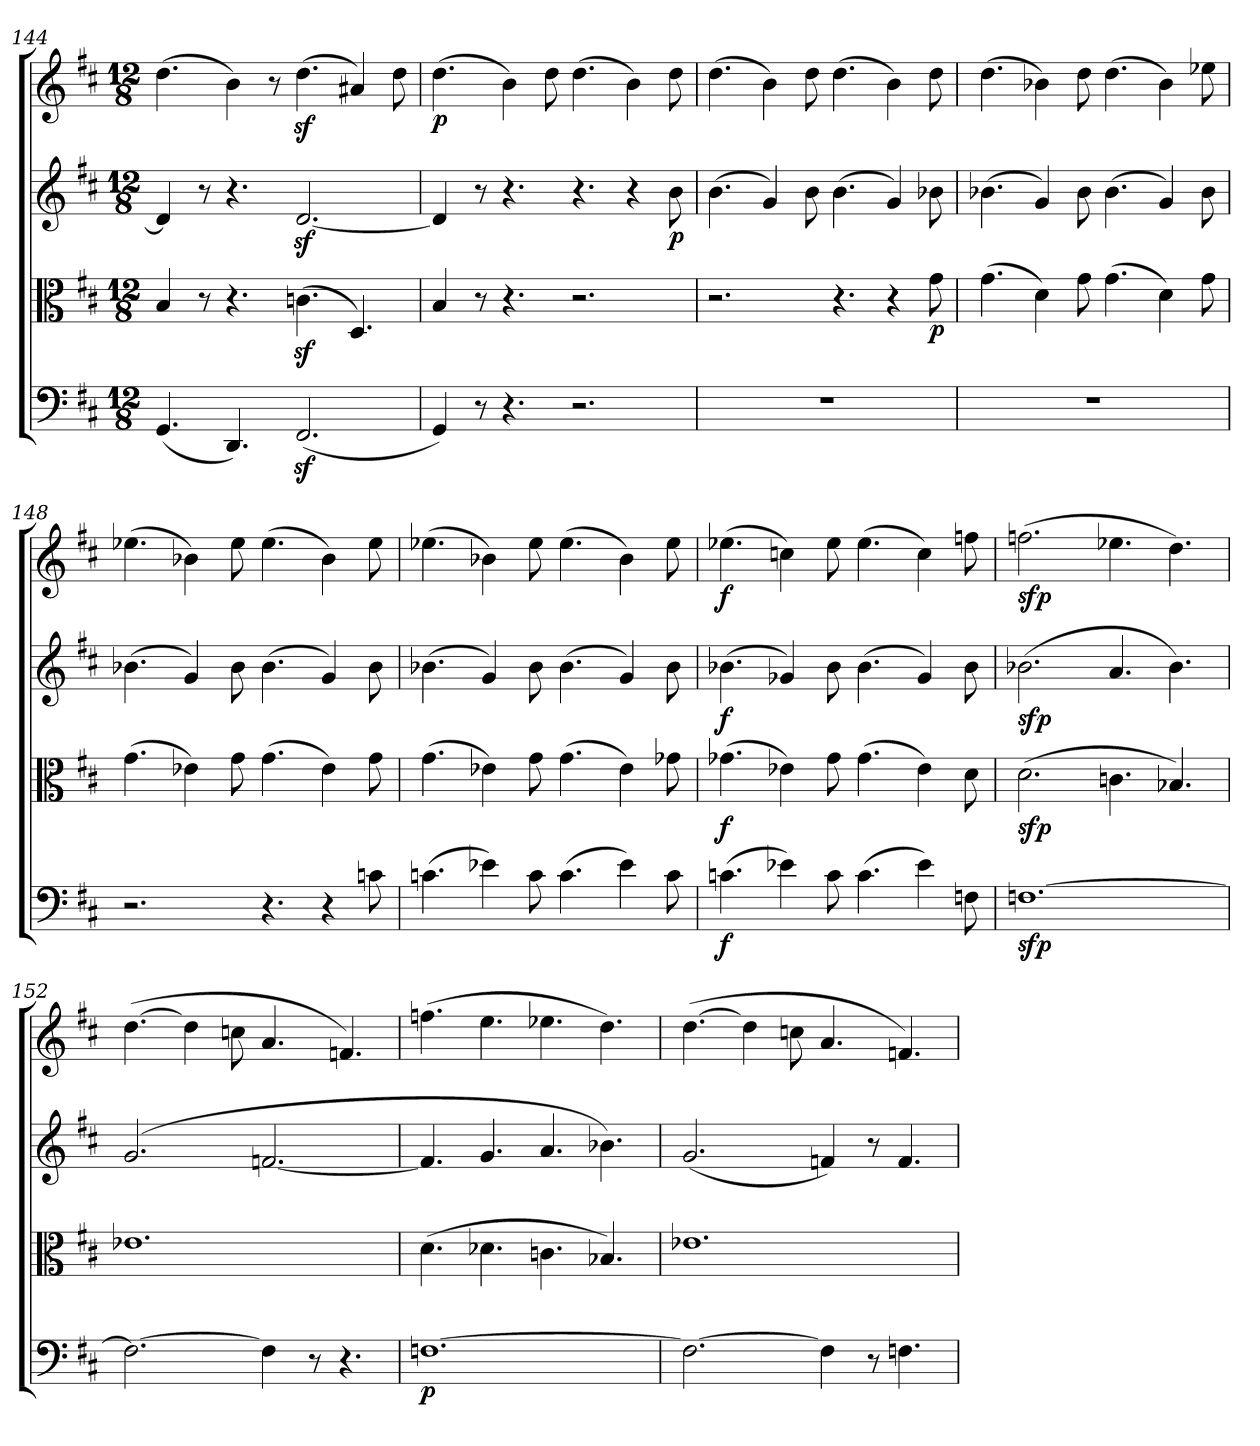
**kern	**dynam	**kern	**dynam	**kern	**dynam	**kern	**dynam
*part4	*part4	*part3	*part3	*part2	*part2	*part1	*part1
*staff4	*staff4	*staff3	*staff3	*staff2	*staff2	*staff1	*staff1
!!LO:LB:g=z
*clefF4	*	*clefC3	*	*clefG2	*	*clefG2	*
*k[f#c#]	*	*k[f#c#]	*	*k[f#c#]	*	*k[f#c#]	*
*M12/8	*	*M12/8	*	*M12/8	*	*M12/8	*
=144	=144	=144	=144	=144	=144	=144	=144
(<4.GG/	.	4B/	.	4d/]	.	(>4.dd\	.
.	.	8r	.	8r	.	.	.
4.DD/)	.	4.r	.	4.r	.	4b\)	.
.	.	.	.	.	.	8r	.
(<2.FF#z</	.	(>4.cnz<\	.	[2.dz</	.	(>4.ddz<\	.
.	.	4.D/)	.	.	.	4a#X/)	.
.	.	.	.	.	.	8dd\	.
=145	=145	=145	=145	=145	=145	=145	=145
!	!	!	!	!	!	!	!LO:DY:b
4GG/)	.	4B/	.	4d/]	.	(>4.dd\	p
8r	.	8r	.	8r	.	.	.
4.r	.	4.r	.	4.r	.	4b\)	.
.	.	.	.	.	.	8dd\	.
2.r	.	2.r	.	4.r	.	(>4.dd\	.
.	.	.	.	4r	.	4b\)	.
!	!	!	!	!	!LO:DY:b	!	!
.	.	.	.	8b\	p	8dd\	.
=146	=146	=146	=146	=146	=146	=146	=146
1.r	.	2.r	.	(>4.b\	.	(>4.dd\	.
.	.	.	.	4g/)	.	4b\)	.
.	.	.	.	8b\	.	8dd\	.
.	.	4.r	.	(>4.b\	.	(>4.dd\	.
.	.	4r	.	4g/)	.	4b\)	.
!	!	!	!LO:DY:b	!	!	!	!
.	.	8g\	p	8b-X\	.	8dd\	.
=147	=147	=147	=147	=147	=147	=147	=147
1.r	.	(>4.g\	.	(>4.b-X\	.	(>4.dd\	.
.	.	4d\)	.	4g/)	.	4b-X\)	.
.	.	8g\	.	8b-\	.	8dd\	.
.	.	(>4.g\	.	(>4.b-\	.	(>4.dd\	.
.	.	4d\)	.	4g/)	.	4b-\)	.
.	.	8g\	.	8b-\	.	8ee-X\	.
=148	=148	=148	=148	=148	=148	=148	=148
2.r	.	(>4.g\	.	(>4.b-X\	.	(>4.ee-X\	.
.	.	4e-X\)	.	4g/)	.	4b-X\)	.
.	.	8g\	.	8b-\	.	8ee-\	.
4.r	.	(>4.g\	.	(>4.b-\	.	(>4.ee-\	.
4r	.	4e-\)	.	4g/)	.	4b-\)	.
8cn\	.	8g\	.	8b-\	.	8ee-\	.
!!LO:LB:g=z
=149	=149	=149	=149	=149	=149	=149	=149
(>4.cn\	.	(>4.g\	.	(>4.b-X\	.	(>4.ee-X\	.
4e-X\)	.	4e-X\)	.	4g/)	.	4b-X\)	.
8c\	.	8g\	.	8b-\	.	8ee-\	.
(>4.c\	.	(>4.g\	.	(>4.b-\	.	(>4.ee-\	.
4e-\)	.	4e-\)	.	4g/)	.	4b-\)	.
8c\	.	8g-X\	.	8b-\	.	8ee-\	.
=150	=150	=150	=150	=150	=150	=150	=150
!	!LO:DY:b	!	!LO:DY:b	!	!LO:DY:b	!	!LO:DY:b
(>4.cn\	f	(>4.g-X\	f	(>4.b-X\	f	(>4.ee-X\	f
4e-X\)	.	4e-X\)	.	4g-X/)	.	4ccn\)	.
8c\	.	8g-\	.	8b-\	.	8ee-\	.
(>4.c\	.	(>4.g-\	.	(>4.b-\	.	(>4.ee-\	.
4e-\)	.	4e-\)	.	4g-/)	.	4cc\)	.
8Fn\	.	8d\	.	8b-\	.	8ffn\	.
=151	=151	=151	=151	=151	=151	=151	=151
!	!LO:DY:b	!	!LO:DY:b	!	!LO:DY:b	!	!LO:DY:b
[1.Fn	sfp	(>2.d\	sfp	(>2.b-X\	sfp	(>2.ffn\	sfp
.	.	4.cn\	.	4.a/	.	4.ee-X\	.
.	.	4.B-X/)	.	4.b-\)	.	4.dd\)	.
=152	=152	=152	=152	=152	=152	=152	=152
2.F\_	.	1.e-X	.	(>2.g/	.	(>[4.dd\	.
.	.	.	.	.	.	4dd\]	.
.	.	.	.	.	.	8ccn\	.
4F\]	.	.	.	[2.fn/	.	4.a/	.
8r	.	.	.	.	.	.	.
4.r	.	.	.	.	.	4.fn/)	.
=153	=153	=153	=153	=153	=153	=153	=153
!	!LO:DY:b	!	!	!	!	!	!
[1.Fn	p	(>4.d\	.	4.f/]	.	(>4.ffn\	.
.	.	4.d-X\	.	4.g/	.	4.ee\	.
.	.	4.cn\	.	4.a/	.	4.ee-X\	.
.	.	4.B-X/)	.	4.b-X\)	.	4.dd\)	.
!!LO:PB:g=z
=154	=154	=154	=154	=154	=154	=154	=154
2.F\_	.	1.e-X	.	(<2.g/	.	(>[4.dd\	.
.	.	.	.	.	.	4dd\]	.
.	.	.	.	.	.	8ccn\	.
4F\]	.	.	.	4fn/)	.	4.a/	.
8r	.	.	.	8r	.	.	.
4.Fn\	.	.	.	4.f/	.	4.fn/)	.
=	=	=	=	=	=	=	=
*-	*-	*-	*-	*-	*-	*-	*-
